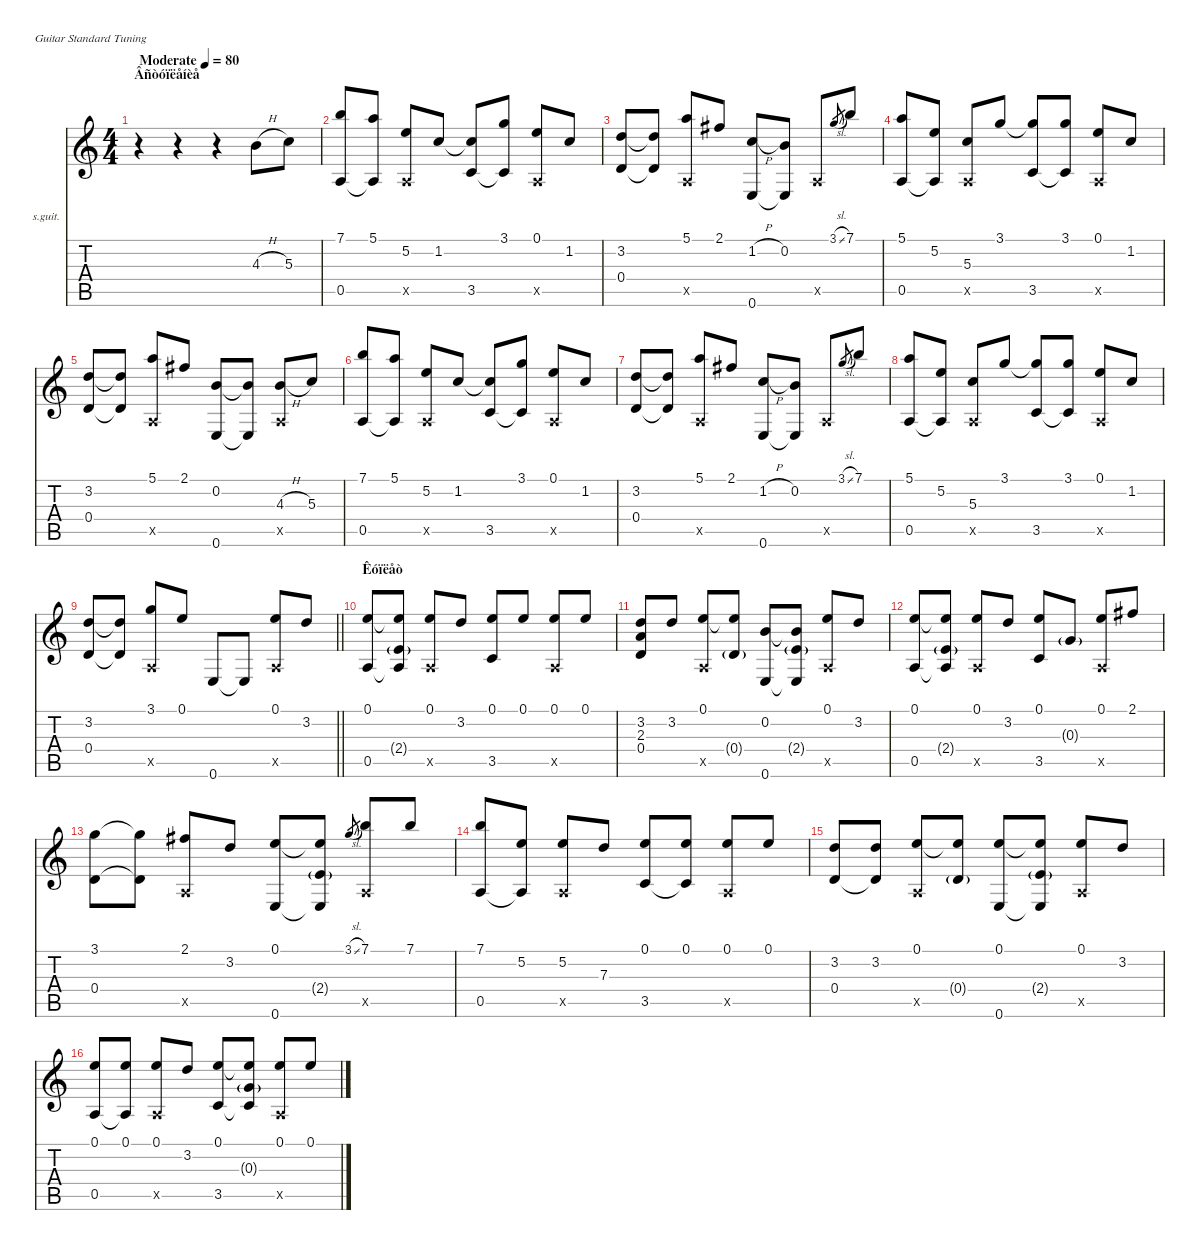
\defaultSystemsLayout 4
\hideDynamics
\bracketExtendMode nobrackets
\firstSystemTrackNameOrientation horizontal
\otherSystemsTrackNameOrientation horizontal
\track ("Гитара" "s.guit.") {instrument acousticguitarsteel}
\staff {score tabs}
\tuning (E4 B3 G3 D3 A2 E2)
\ts (4 4)
\beaming (8 2 2 2 2)
\section ("" "Âñòóïëåíèå")
\tempo (80 "Moderate")
\clef g2
\ks c
r.4{dy f instrument acousticguitarsteel beam Down} r.4{beam Down} r.4{beam Down} 4.3{h}.8{beam Down} 5.3.8{beam Down} |
(7.1 0.5).8{beam Up} (5.1 0.5{t}).8{beam Up} (5.2 0.5{x}).8{beam Up} 1.2.8{beam Up} (1.2{t} 3.5).8{beam Up} (3.1 3.5{t}).8{beam Up} (0.1 0.5{x}).8{beam Up} 1.2.8{beam Up} |
(3.2 0.4).8{beam Up} (3.2{t} 0.4{t}).8{beam Up} (5.1 0.5{x}).8{beam Up} 2.1{acc #}.8{beam Up} (1.2{h} 0.6).8{beam Up} (0.2 0.6{t}).8{beam Up} 0.5{x}.8{beam Up} 3.1{sl}.8{gr dy mf beam Up} 7.1.8{dy f beam Up} |
(5.1 0.5).8{beam Up} (5.2 0.5{t}).8{beam Up} (5.3 0.5{x}).8{beam Up} 3.1.8{beam Up} (3.1{t} 3.5).8{beam Up} (3.1 3.5{t}).8{beam Up} (0.1 0.5{x}).8{beam Up} 1.2.8{beam Up} |
(3.2 0.4).8{beam Up} (3.2{t} 0.4{t}).8{beam Up} (5.1 0.5{x}).8{beam Up} 2.1{acc #}.8{beam Up} (0.2 0.6).8{beam Up} (0.2{t} 0.6{t}).8{beam Up} (4.3{h} 0.5{x}).8{beam Up} 5.3.8{beam Up} |
(7.1 0.5).8{beam Up} (5.1 0.5{t}).8{beam Up} (5.2 0.5{x}).8{beam Up} 1.2.8{beam Up} (1.2{t} 3.5).8{beam Up} (3.1 3.5{t}).8{beam Up} (0.1 0.5{x}).8{beam Up} 1.2.8{beam Up} |
(3.2 0.4).8{beam Up} (3.2{t} 0.4{t}).8{beam Up} (5.1 0.5{x}).8{beam Up} 2.1{acc #}.8{beam Up} (1.2{h} 0.6).8{beam Up} (0.2 0.6{t}).8{beam Up} 0.5{x}.8{beam Up} 3.1{sl}.8{gr dy mf beam Up} 7.1.8{dy f beam Up} |
(5.1 0.5).8{beam Up} (5.2 0.5{t}).8{beam Up} (5.3 0.5{x}).8{beam Up} 3.1.8{beam Up} (3.1{t} 3.5).8{beam Up} (3.1 3.5{t}).8{beam Up} (0.1 0.5{x}).8{beam Up} 1.2.8{beam Up} |
\barLineRight lightlight
(3.2 0.4).8{beam Up} (3.2{t} 0.4{t}).8{beam Up} (3.1 0.5{x}).8{beam Up} 0.1.8{beam Up} 0.6.8{beam Up} 0.6{t}.8{beam Up} (0.1 0.5{x}).8{beam Up} 3.2.8{beam Up} |
\section ("" "Êóïëåò")
(0.1 0.5).8{beam Up} (0.1{t} 2.4{g} 0.5{t}).8{beam Up} (0.1 0.5{x}).8{beam Up} 3.2.8{beam Up} (0.1 3.5).8{beam Up} 0.1.8{beam Up} (0.1 0.5{x}).8{beam Up} 0.1.8{beam Up} |
(3.2 2.3 0.4).8{beam Up} 3.2.8{beam Up} (0.1 0.5{x}).8{beam Up} (0.1{t} 0.4{g}).8{beam Up} (0.2 0.6).8{beam Up} (0.2{t} 2.4{g} 0.6{t}).8{beam Up} (0.1 0.5{x}).8{beam Up} 3.2.8{beam Up} |
(0.1 0.5).8{beam Up} (0.1{t} 2.4{g} 0.5{t}).8{beam Up} (0.1 0.5{x}).8{beam Up} 3.2.8{beam Up} (0.1 3.5).8{beam Up} 0.3{g}.8{dy mf beam Up} (0.1 0.5{x}).8{dy f beam Up} 2.1{acc #}.8{beam Up} |
(3.1 0.4).8{beam Down} (3.1{t} 0.4{t}).8{beam Down} (2.1{acc #} 0.5{x}).8{beam Up} 3.2.8{beam Up} (0.1 0.6).8{beam Up} (0.1{t} 2.4{g} 0.6{t}).8{beam Up} 3.1{sl}.8{gr dy mf beam Up} (7.1 0.5{x}).8{dy f beam Up} 7.1.8{beam Up} |
(7.1 0.5).8{beam Up} (5.2 0.5{t}).8{beam Up} (5.2 0.5{x}).8{beam Up} 7.3.8{beam Up} (0.1 3.5).8{beam Up} (0.1 3.5{t}).8{beam Up} (0.1 0.5{x}).8{beam Up} 0.1.8{beam Up} |
(3.2 0.4).8{beam Up} (3.2 0.4{t}).8{beam Up} (0.1 0.5{x}).8{beam Up} (0.1{t} 0.4{g}).8{beam Up} (0.1 0.6).8{beam Up} (0.1{t} 2.4{g} 0.6{t}).8{beam Up} (0.1 0.5{x}).8{beam Up} 3.2.8{beam Up} |
(0.1 0.5).8{beam Up} (0.1 0.5{t}).8{beam Up} (0.1 0.5{x}).8{beam Up} 3.2.8{beam Up} (0.1 3.5).8{beam Up} (0.1{t} 0.3{g} 3.5{t}).8{beam Up} (0.1 0.5{x}).8{beam Up} 0.1.8{beam Up}
